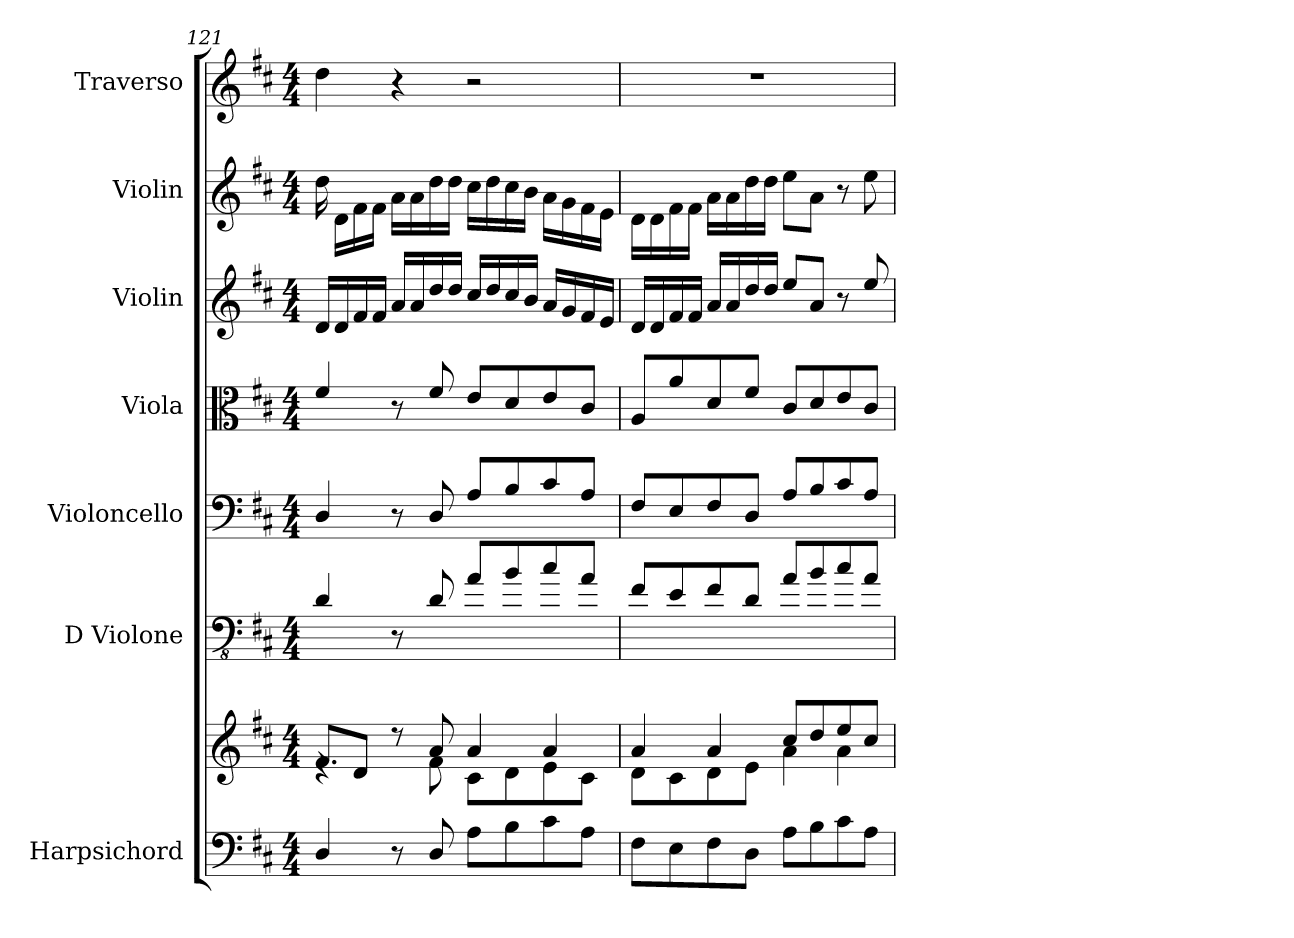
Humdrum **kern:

**kern	**kern	**kern	**kern	**kern	**kern	**kern	**kern
*part7	*part7	*part6	*part5	*part4	*part3	*part2	*part1
*staff8	*staff7	*staff6	*staff5	*staff4	*staff3	*staff2	*staff1
*I"Harpsichord	*	*I"D Violone	*I"Violoncello	*I"Viola	*I"Violin	*I"Violin	*I"Traverso
*I'Hch.	*	*I'D Vne.	*I'Vc.	*I'Vla.	*I'Vln.	*I'Vln.	*I'Trv.
!!LO:PB:g=z
*clefF4	*clefG2	*clefFv4	*clefF4	*clefC3	*clefG2	*clefG2	*clefG2
*	*	*ITrd7c12	*	*	*	*	*
*k[f#c#]	*k[f#c#]	*k[f#c#]	*k[f#c#]	*k[f#c#]	*k[f#c#]	*k[f#c#]	*k[f#c#]
*M4/4	*M4/4	*M4/4	*M4/4	*M4/4	*M4/4	*M4/4	*M4/4
=121	=121	=121	=121	=121	=121	=121	=121
*	*^	*	*	*	*	*	*
4D/	8f#/L	4.re	4DD/	4D/	4f#/	16d/LL	16dd\	4dd\
.	.	.	.	.	.	16d/	16d\LL	.
.	8d/J	.	.	.	.	16f#/	16f#\	.
.	.	.	.	.	.	16f#/JJ	16f#\JJ	.
8r	8r	.	8r	8r	8r	16a/LL	16a\LL	4r
.	.	.	.	.	.	16a/	16a\	.
8D/	8a/	8f#\	8DD/	8D/	8f#/	16dd/	16dd\	.
.	.	.	.	.	.	16dd/JJ	16dd\JJ	.
8A\L	4a/	8c#\L	8AA/L	8A/L	8e/L	16cc#/LL	16cc#\LL	2r
.	.	.	.	.	.	16dd/	16dd\	.
8B\	.	8d\	8BB/	8B/	8d/	16cc#/	16cc#\	.
.	.	.	.	.	.	16b/JJ	16b\JJ	.
8c#\	4a/	8e\	8C#/	8c#/	8e/	16a/LL	16a\LL	.
.	.	.	.	.	.	16g/	16g\	.
8A\J	.	8c#\J	8AA/J	8A/J	8c#/J	16f#/	16f#\	.
.	.	.	.	.	.	16e/JJ	16e\JJ	.
=122	=122	=122	=122	=122	=122	=122	=122	=122
8F#\L	4a/	8d\L	8FF#/L	8F#/L	8A/L	16d/LL	16d\LL	1r
.	.	.	.	.	.	16d/	16d\	.
8E\	.	8c#\	8EE/	8E/	8a/	16f#/	16f#\	.
.	.	.	.	.	.	16f#/JJ	16f#\JJ	.
8F#\	4a/	8d\	8FF#/	8F#/	8d/	16a/LL	16a\LL	.
.	.	.	.	.	.	16a/	16a\	.
8D\J	.	8e\J	8DD/J	8D/J	8f#/J	16dd/	16dd\	.
.	.	.	.	.	.	16dd/JJ	16dd\JJ	.
8A\L	8cc#/L	4a\	8AA/L	8A/L	8c#/L	8ee/L	8ee\L	.
8B\	8dd/	.	8BB/	8B/	8d/	8a/J	8a\J	.
8c#\	8ee/	4a\	8C#/	8c#/	8e/	8r	8r	.
8A\J	8cc#/J	.	8AA/J	8A/J	8c#/J	8ee/	8ee\	.
*	*v	*v	*	*	*	*	*	*
=	=	=	=	=	=	=	=
*-	*-	*-	*-	*-	*-	*-	*-
